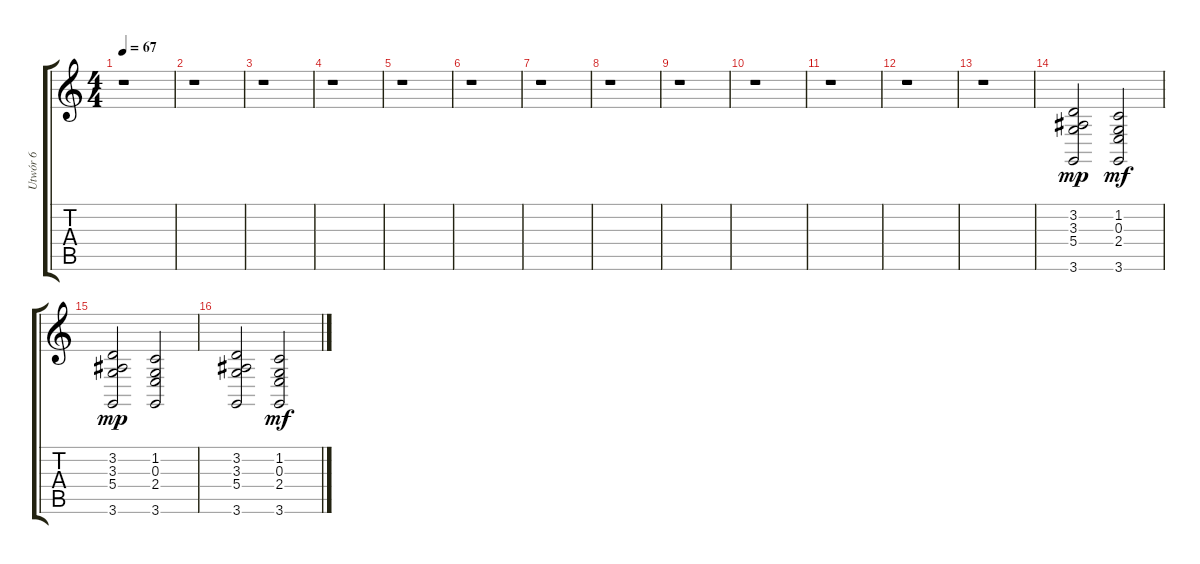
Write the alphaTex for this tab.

\track ("Utwór 6" "Utwór 6") {instrument electricpiano1}
\staff {score tabs}
\tuning (E4 B3 G3 D3 A2 E2) {hide}
\ts (4 4)
\tempo 67
\clef g2
\ks c
r.1{dy mp instrument electricpiano1} |
r.1 |
r.1 |
r.1 |
r.1 |
r.1 |
r.1 |
r.1 |
r.1 |
r.1 |
r.1 |
r.1 |
r.1 |
(3.2 3.3 5.4 3.6).2 (1.2 0.3 2.4 3.6).2{dy mf} |
(3.2 3.3 5.4 3.6).2{dy mp} (1.2 0.3 2.4 3.6).2 |
(3.2 3.3 5.4 3.6).2 (1.2 0.3 2.4 3.6).2{dy mf}
